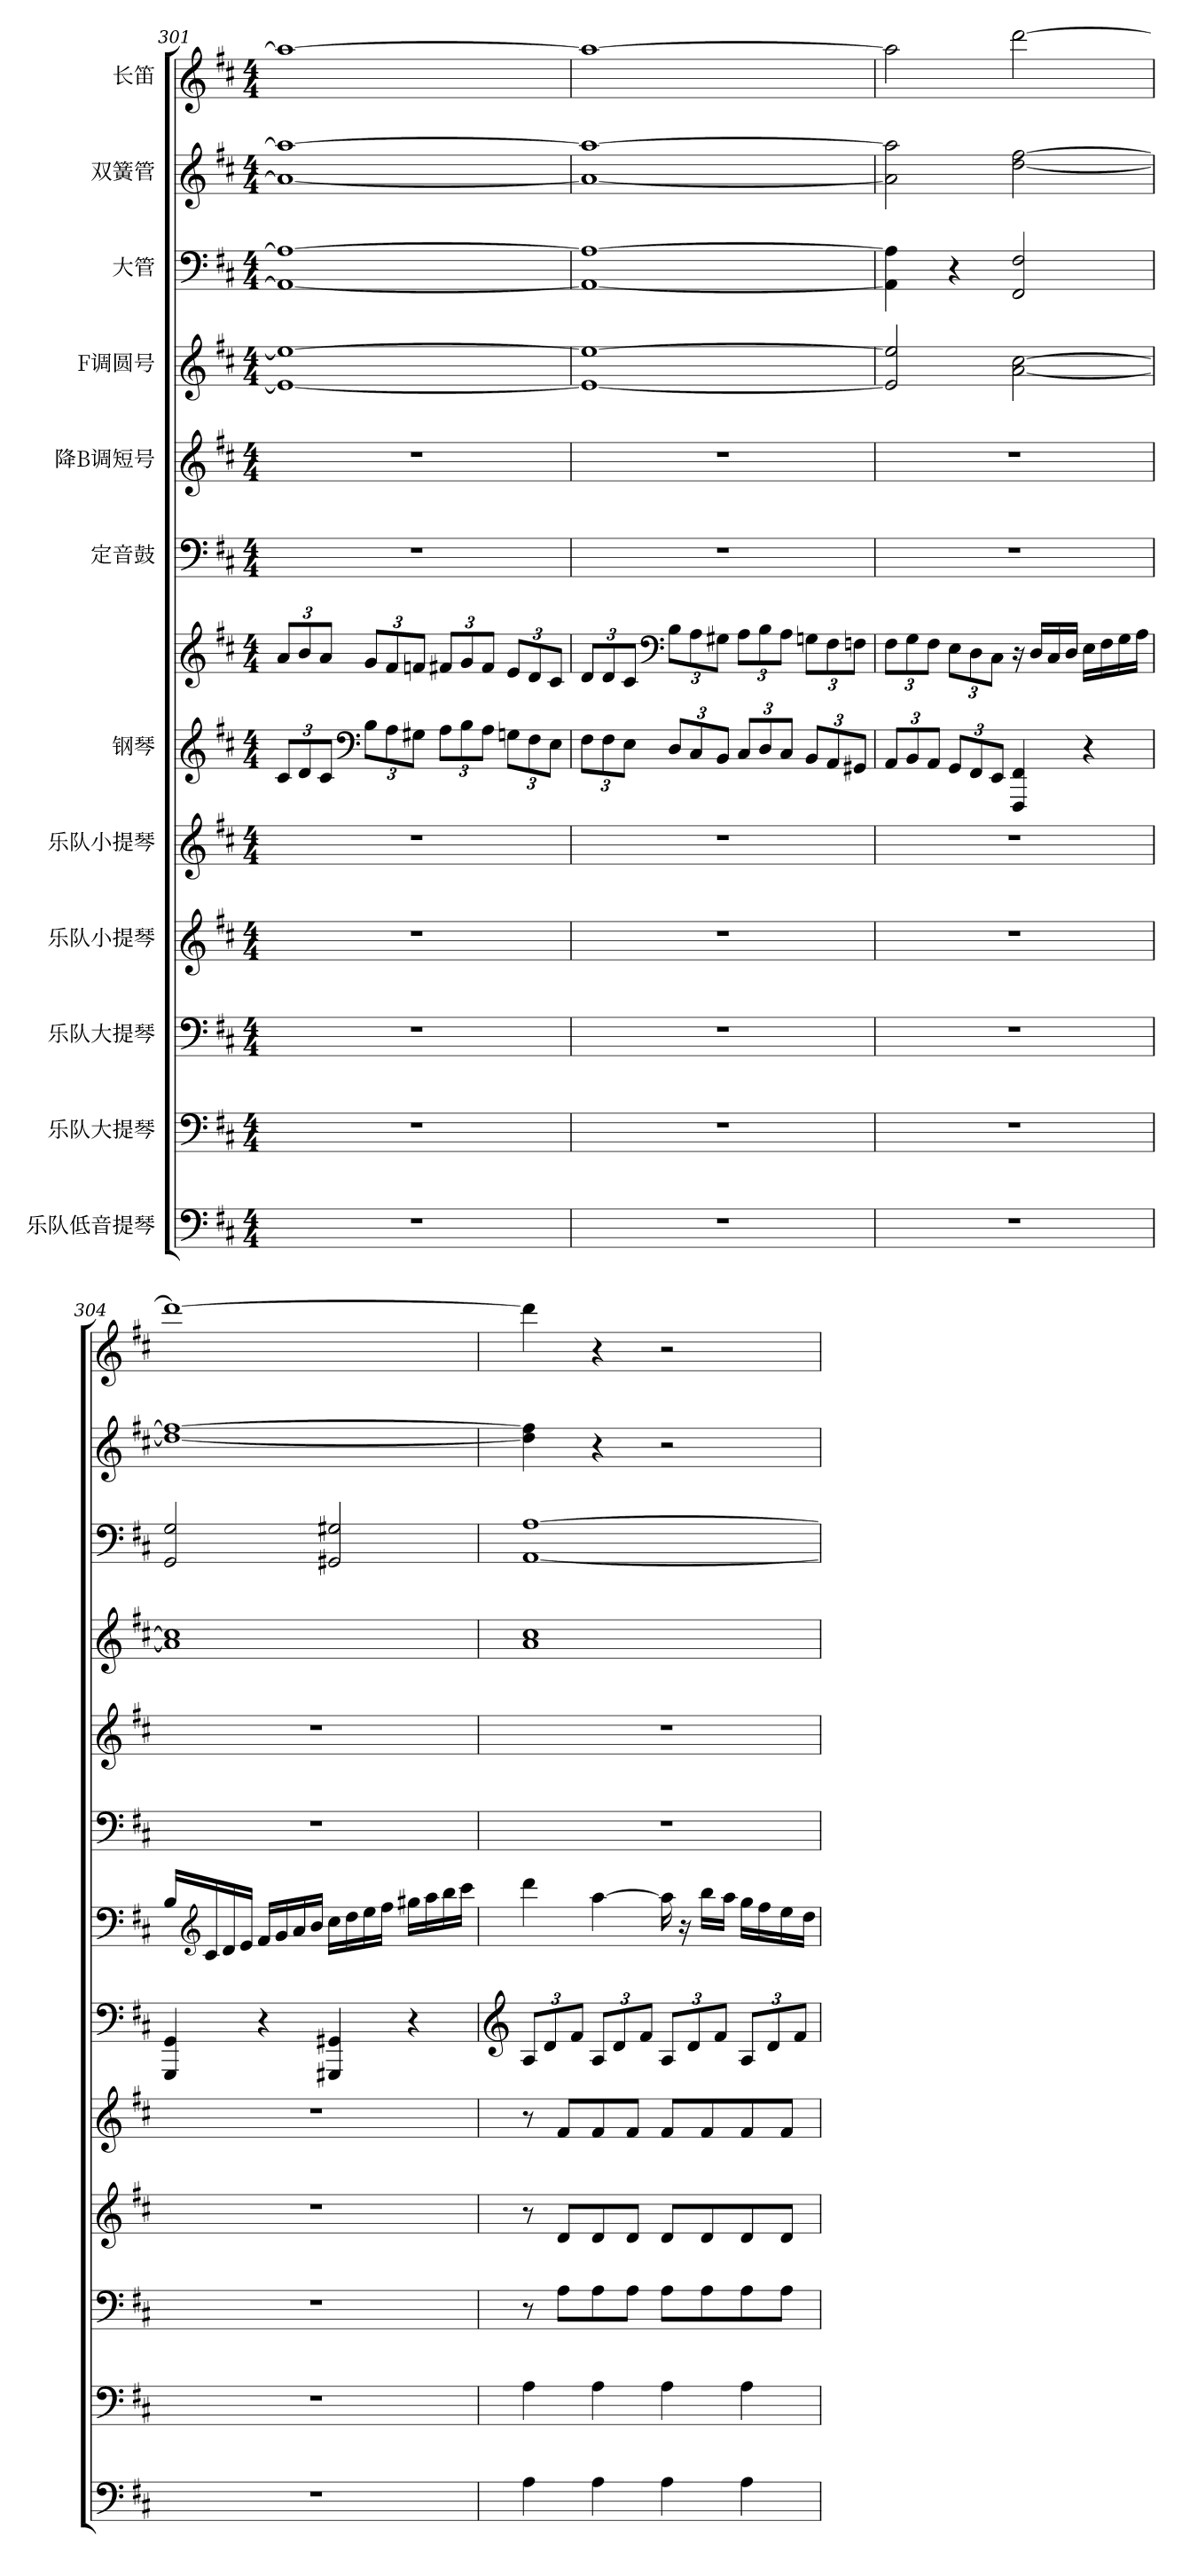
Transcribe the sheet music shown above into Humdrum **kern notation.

**kern	**kern	**kern	**kern	**kern	**kern	**kern	**kern	**kern	**kern	**kern	**kern	**kern
*part12	*part11	*part10	*part9	*part8	*part7	*part7	*part6	*part5	*part4	*part3	*part2	*part1
*staff13	*staff12	*staff11	*staff10	*staff9	*staff8	*staff7	*staff6	*staff5	*staff4	*staff3	*staff2	*staff1
*I"乐队低音提琴	*I"乐队大提琴	*I"乐队大提琴	*I"乐队小提琴	*I"乐队小提琴	*I"钢琴	*	*I"定音鼓	*I"降B调短号	*I"F调圆号	*I"大管	*I"双簧管	*I"长笛
*clefF4	*clefF4	*clefF4	*clefG2	*clefG2	*clefG2	*clefG2	*clefF4	*clefG2	*clefG2	*clefF4	*clefG2	*clefG2
*ITrd7c12	*	*	*	*	*	*	*	*ITrd1c2	*ITrd4c7	*	*	*
*k[f#c#]	*k[f#c#]	*k[f#c#]	*k[f#c#]	*k[f#c#]	*k[f#c#]	*k[f#c#]	*k[f#c#]	*k[]	*k[f#]	*k[f#c#]	*k[f#c#]	*k[f#c#]
*M4/4	*M4/4	*M4/4	*M4/4	*M4/4	*M4/4	*M4/4	*M4/4	*M4/4	*M4/4	*M4/4	*M4/4	*M4/4
*	*	*	*	*	*Xbrackettup	*Xbrackettup	*	*	*	*	*	*
=301	=301	=301	=301	=301	=301	=301	=301	=301	=301	=301	=301	=301
1r	1r	1r	1r	1r	12c#/L	12a/L	1r	1r	1A_ 1a_	1AA_ 1A_	1a_ 1aa_	1aa_
.	.	.	.	.	12d/	12b/	.	.	.	.	.	.
.	.	.	.	.	12c#/J	12a/J	.	.	.	.	.	.
*	*	*	*	*	*clefF4	*	*	*	*	*	*	*
.	.	.	.	.	12B\L	12g/L	.	.	.	.	.	.
.	.	.	.	.	12A\	12f#/	.	.	.	.	.	.
.	.	.	.	.	12G#X\J	12fn/J	.	.	.	.	.	.
.	.	.	.	.	12A\L	12f#X/L	.	.	.	.	.	.
.	.	.	.	.	12B\	12g/	.	.	.	.	.	.
.	.	.	.	.	12A\J	12f#/J	.	.	.	.	.	.
.	.	.	.	.	12Gn\L	12e/L	.	.	.	.	.	.
.	.	.	.	.	12F#\	12d/	.	.	.	.	.	.
.	.	.	.	.	12E\J	12c#/J	.	.	.	.	.	.
!!LO:PB:g=z
=302	=302	=302	=302	=302	=302	=302	=302	=302	=302	=302	=302	=302
1r	1r	1r	1r	1r	12F#\L	12d/L	1r	1r	1A_ 1a_	1AA_ 1A_	1a_ 1aa_	1aa_
.	.	.	.	.	12F#\	12d/	.	.	.	.	.	.
.	.	.	.	.	12E\J	12c#/J	.	.	.	.	.	.
*	*	*	*	*	*	*clefF4	*	*	*	*	*	*
.	.	.	.	.	12D/L	12B\L	.	.	.	.	.	.
.	.	.	.	.	12C#/	12A\	.	.	.	.	.	.
.	.	.	.	.	12BB/J	12G#X\J	.	.	.	.	.	.
.	.	.	.	.	12C#/L	12A\L	.	.	.	.	.	.
.	.	.	.	.	12D/	12B\	.	.	.	.	.	.
.	.	.	.	.	12C#/J	12A\J	.	.	.	.	.	.
.	.	.	.	.	12BB/L	12Gn\L	.	.	.	.	.	.
.	.	.	.	.	12AA/	12F#\	.	.	.	.	.	.
.	.	.	.	.	12GG#X/J	12Fn\J	.	.	.	.	.	.
=303	=303	=303	=303	=303	=303	=303	=303	=303	=303	=303	=303	=303
1r	1r	1r	1r	1r	12AA/L	12F#\L	1r	1r	2A/] 2a/]	4AA\] 4A\]	2a\] 2aa\]	2aa\]
.	.	.	.	.	12BB/	12G\	.	.	.	.	.	.
.	.	.	.	.	12AA/J	12F#\J	.	.	.	.	.	.
.	.	.	.	.	12GG/L	12E\L	.	.	.	4r	.	.
.	.	.	.	.	12FF#/	12D\	.	.	.	.	.	.
.	.	.	.	.	12EE/J	12C#\J	.	.	.	.	.	.
.	.	.	.	.	4FFF#/ 4FF#/	16r	.	.	[2d\ [2f#\	2FF#/ 2F#/	[2dd\ [2ff#\	[2ddd\
.	.	.	.	.	.	16D/LL	.	.	.	.	.	.
.	.	.	.	.	.	16C#/	.	.	.	.	.	.
.	.	.	.	.	.	16D/JJ	.	.	.	.	.	.
.	.	.	.	.	4r	16E\LL	.	.	.	.	.	.
.	.	.	.	.	.	16F#\	.	.	.	.	.	.
.	.	.	.	.	.	16G\	.	.	.	.	.	.
.	.	.	.	.	.	16A\JJ	.	.	.	.	.	.
!!LO:PB:g=z
=304	=304	=304	=304	=304	=304	=304	=304	=304	=304	=304	=304	=304
1r	1r	1r	1r	1r	4GGG/ 4GG/	16B/LL	1r	1r	1d] 1f#]	2GG/ 2G/	1dd_ 1ff#_	1ddd_
*	*	*	*	*	*	*clefG2	*	*	*	*	*	*
.	.	.	.	.	.	16c#/	.	.	.	.	.	.
.	.	.	.	.	.	16d/	.	.	.	.	.	.
.	.	.	.	.	.	16e/JJ	.	.	.	.	.	.
.	.	.	.	.	4r	16f#/LL	.	.	.	.	.	.
.	.	.	.	.	.	16g/	.	.	.	.	.	.
.	.	.	.	.	.	16a/	.	.	.	.	.	.
.	.	.	.	.	.	16b/JJ	.	.	.	.	.	.
.	.	.	.	.	4GGG#X/ 4GG#X/	16cc#\LL	.	.	.	2GG#X/ 2G#X/	.	.
.	.	.	.	.	.	16dd\	.	.	.	.	.	.
.	.	.	.	.	.	16ee\	.	.	.	.	.	.
.	.	.	.	.	.	16ff#\JJ	.	.	.	.	.	.
.	.	.	.	.	4r	16gg#X\LL	.	.	.	.	.	.
.	.	.	.	.	.	16aa\	.	.	.	.	.	.
.	.	.	.	.	.	16bb\	.	.	.	.	.	.
.	.	.	.	.	.	16ccc#\JJ	.	.	.	.	.	.
=305	=305	=305	=305	=305	=305	=305	=305	=305	=305	=305	=305	=305
*	*	*	*	*	*clefG2	*	*	*	*	*	*	*
4AA\	4A\	8r	8r	8r	12A/L	4ddd\	1r	1r	1d 1f#	[1AA [1A	4dd\] 4ff#\]	4ddd\]
.	.	.	.	.	12d/	.	.	.	.	.	.	.
.	.	8A\L	8d/L	8f#/L	.	.	.	.	.	.	.	.
.	.	.	.	.	12f#/J	.	.	.	.	.	.	.
4AA\	4A\	8A\	8d/	8f#/	12A/L	[4aa\	.	.	.	.	4r	4r
.	.	.	.	.	12d/	.	.	.	.	.	.	.
.	.	8A\J	8d/J	8f#/J	.	.	.	.	.	.	.	.
.	.	.	.	.	12f#/J	.	.	.	.	.	.	.
4AA\	4A\	8A\L	8d/L	8f#/L	12A/L	16aa\]	.	.	.	.	2r	2r
.	.	.	.	.	.	16r	.	.	.	.	.	.
.	.	.	.	.	12d/	.	.	.	.	.	.	.
.	.	8A\	8d/	8f#/	.	16bb\LL	.	.	.	.	.	.
.	.	.	.	.	12f#/J	.	.	.	.	.	.	.
.	.	.	.	.	.	16aa\JJ	.	.	.	.	.	.
4AA\	4A\	8A\	8d/	8f#/	12A/L	16gg\LL	.	.	.	.	.	.
.	.	.	.	.	.	16ff#\	.	.	.	.	.	.
.	.	.	.	.	12d/	.	.	.	.	.	.	.
.	.	8A\J	8d/J	8f#/J	.	16ee\	.	.	.	.	.	.
.	.	.	.	.	12f#/J	.	.	.	.	.	.	.
.	.	.	.	.	.	16dd\JJ	.	.	.	.	.	.
=	=	=	=	=	=	=	=	=	=	=	=	=
*-	*-	*-	*-	*-	*-	*-	*-	*-	*-	*-	*-	*-
